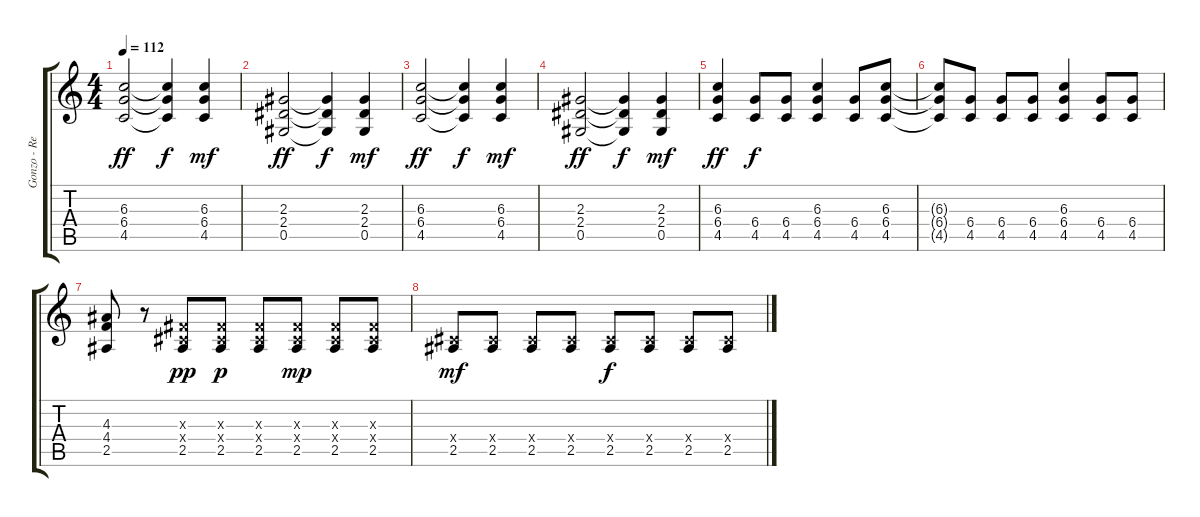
\track ("Gonzo - Refrain" "Gonzo - Re") {instrument overdrivenguitar}
\staff {score tabs}
\tuning (Eb4 Bb3 Gb3 Db3 Ab2 Eb2) {hide}
\ts (4 4)
\tempo 112
\clef g2
\ks c
(6.3 6.4 4.5).2{dy ff} (6.3{t} 6.4{t} 4.5{t}).4{dy f} (6.3 6.4 4.5).4{dy mf} |
(2.3 2.4 0.5).2{dy ff} (2.3{t} 2.4{t} 0.5{t}).4{dy f} (2.3 2.4 0.5).4{dy mf} |
(6.3 6.4 4.5).2{dy ff} (6.3{t} 6.4{t} 4.5{t}).4{dy f} (6.3 6.4 4.5).4{dy mf} |
(2.3 2.4 0.5).2{dy ff} (2.3{t} 2.4{t} 0.5{t}).4{dy f} (2.3 2.4 0.5).4{dy mf} |
(6.3 6.4 4.5).4{dy ff} (6.4 4.5).8{dy f} (6.4 4.5).8 (6.3 6.4 4.5).4 (6.4 4.5).8 (6.3 6.4 4.5).8 |
(6.3{t} 6.4{t} 4.5{t}).8 (6.4 4.5).8 (6.4 4.5).8 (6.4 4.5).8 (6.3 6.4 4.5).4 (6.4 4.5).8 (6.4 4.5).8 |
(4.3 4.4 2.5).8 r.8 (0.3{x} 0.4{x} 2.5).8{dy pp} (0.3{x} 0.4{x} 2.5).8{dy p} (0.3{x} 0.4{x} 2.5).8 (0.3{x} 0.4{x} 2.5).8{dy mp} (0.3{x} 0.4{x} 2.5).8 (0.3{x} 0.4{x} 2.5).8 |
(0.4{x} 2.5).8{dy mf} (0.4{x} 2.5).8 (0.4{x} 2.5).8 (0.4{x} 2.5).8 (0.4{x} 2.5).8{dy f} (0.4{x} 2.5).8 (0.4{x} 2.5).8 (0.4{x} 2.5).8
